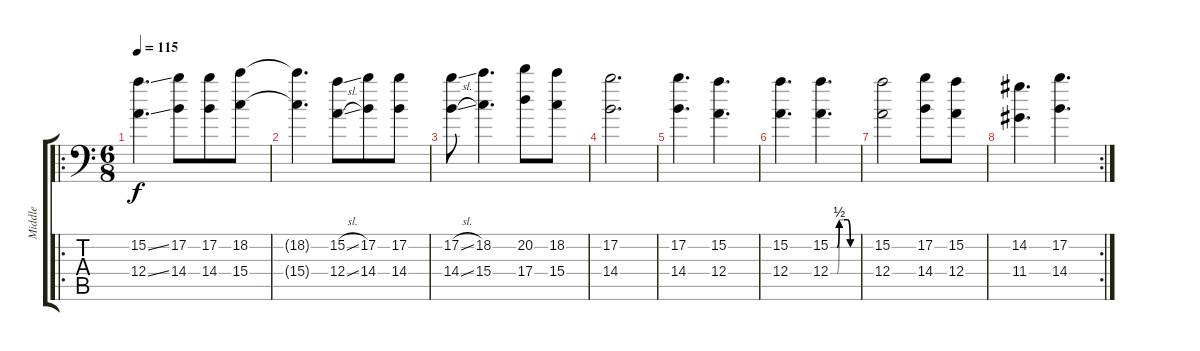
\track ("Middle" "Middle") {instrument distortionguitar}
\staff {score tabs}
\tuning (B3 Gb3 D3 A2 E2 A1) {hide}
\ro
\ts (6 8)
\tempo 115
\clef f4
\ks c
(15.2{ss} 12.4{ss}).4{d dy f} (17.2 14.4).8 (17.2 14.4).8 (18.2 15.4).8 |
(18.2{t} 15.4{t}).4{d} (15.2{sl} 12.4{sl}).8 (17.2 14.4).8 (17.2 14.4).8 |
(17.2{sl} 14.4{sl}).8 (18.2 15.4).4{d} (20.2 17.4).8 (18.2 15.4).8 |
(17.2 14.4).2{d} |
(17.2 14.4).4{d} (15.2 12.4).4{d} |
(15.2 12.4).4{d} (15.2{be (custom 0 0 15 0 20 2 39 2 45 0 60 0)} 12.4{be (custom 0 0 10 0 15 0 20 2 25 2 34 2 39 2 45 0 60 0)}).4{d} |
(15.2 12.4).2 (17.2 14.4).8 (15.2 12.4).8 |
\rc 2
(14.2 11.4).4{d} (17.2 14.4).4{d}
